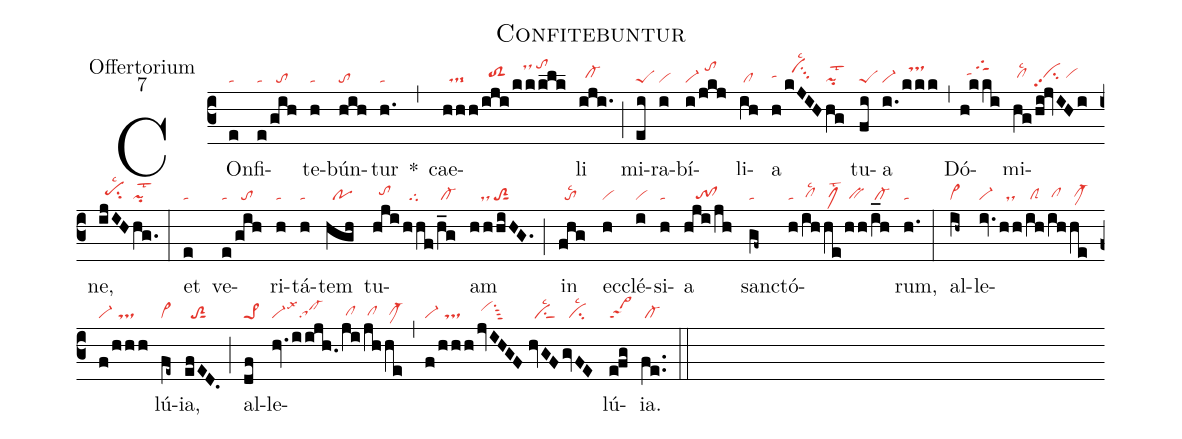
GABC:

name:Confitebuntur;
office-part:Offertorium;
mode:7;
nabc-lines:1;
%%
(c3) COn(e|ta)fi(e|ta|/gih|//to)te(h|ta)bún(hih|to)tur(h.|ta) *(,)
cae(hhh|//ts-|/iji|//toS2hh|/kkklk|///dshl/tohl)li(iji.|//cl-hh) (;)
mi(ei|peS)ra(i|vi)bí(i|vi-|/jkj|//tohk)li(ih|/cl)a(h|tahh|kJIH|//vihjsu3lsc2|hg|pilst2) tu(fi|peS)a(i.|vi-|/kkk|//tshk) (,)
Dó(h!kki|//tahi/tgShl)mi(hg|/clhhlsc2|/hi!jvIHi|vihhpp2su2/vihh)ne,(ijIH|//pehhsu2lsc2|hg.|pilst2) (:)
et(e|ta) ve(e|ta|/gih|//to)ri(h|ta)tá(h|ta)tem(hgh|//po) tu(hji|//tohh|/hhf|//tg|/h_g|/cl-)am(hhhiHG.|///ds/toS2sut1) (;)
in(fhg|//tolsc2) ec(h|vi)clé(i|vi)si(h|ta)a(hji/jh|///to!cl) san(gf~|ta)ctó(h|ta|ih|/clhglsc2|he|/clMhglst2|/hh|/bv|/i_h|/cl-)rum,(h.|ta) (:)
al(ih~|cl~)le(iv.|vi-|hh|//ds|/ih|/clS|/ih|/clhg|he|/clM-hg|//f|vi-|!hhh|//ts)lú(fe~|cl~)ia,(efED.|//toS2sut1) (;)
al(df|pe>1)le(hv.|vi-lsx3|iijh.|//sa!cl-|/ji|/clhg|/jh|/clhg|he|/clM-hg)(,)(f|vi-|!hhh|//ts|jvIHGF|/vihisu1sut3|//hvGF|//ciSlsc2|gvFE|//cilsc2)lú(e!fg|sa>2)ia.(fe..|/cl-) (::)
